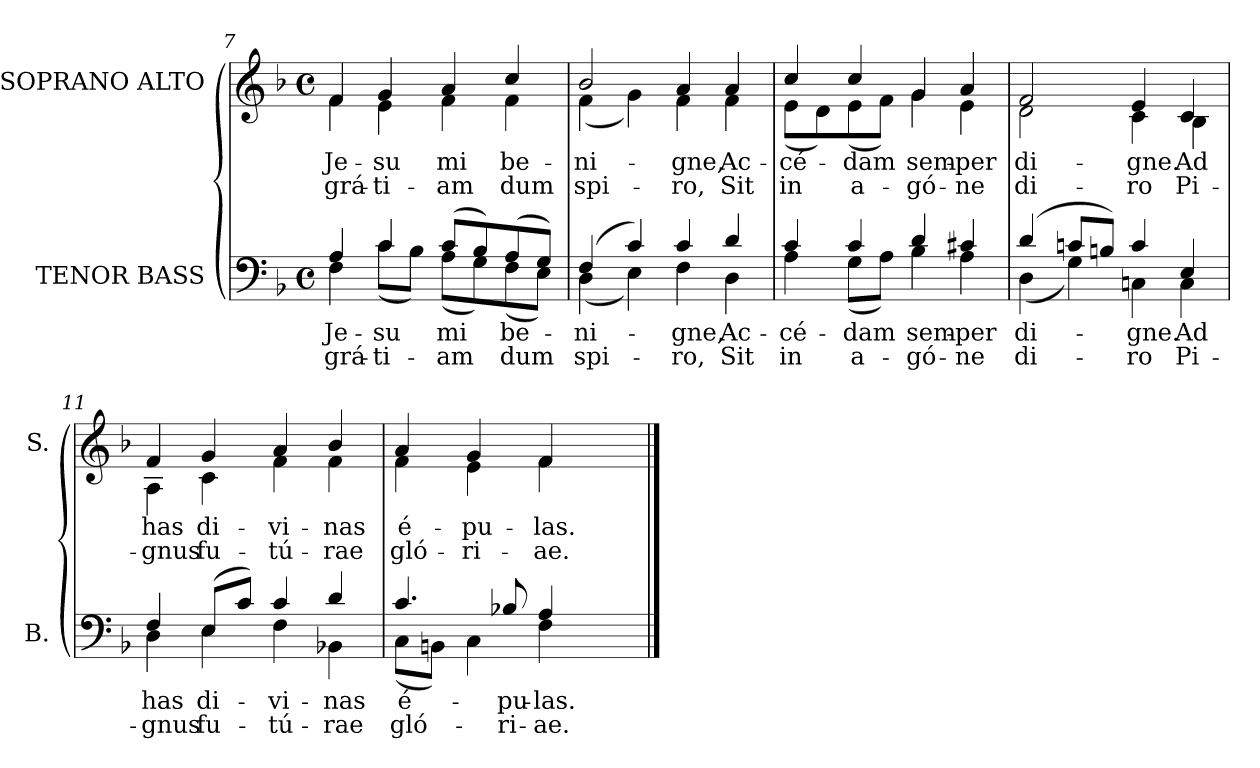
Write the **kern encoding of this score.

**kern	**text	**text	**kern	**text	**text
*part2	*part2	*part2	*part1	*part1	*part1
*staff2	*staff2	*staff2	*staff1	*staff1	*staff1
*I"TENOR BASS	*	*	*I"SOPRANO ALTO	*	*
*I'B.	*	*	*I'S.	*	*
*clefF4	*	*	*clefG2	*	*
*k[b-]	*	*	*k[b-]	*	*
*F:	*	*	*F:	*	*
*M4/4	*	*	*M4/4	*	*
*met(c)	*	*	*met(c)	*	*
=7	=7	=7	=7	=7	=7
!	!LO:LY:b:color=#000000	!LO:LY:b:color=#000000	!	!	!
*^	*	*	*	*	*
!	!	!	!	!	!LO:LY:b:color=#000000	!LO:LY:b:color=#000000
*	*	*	*	*^	*	*
4Ai/	4Fi\	Je-	grá-	4fi/	4fi\	Je-	grá-
!	!	!LO:LY:b:color=#000000	!LO:LY:b:color=#000000	!	!	!	!
!	!	!	!	!	!	!LO:LY:b:color=#000000	!LO:LY:b:color=#000000
4ci/	(8ci\L	-su	-ti-	4gi/	4ei\	-su	-ti-
.	8B-i\J)	.	.	.	.	.	.
!	!	!LO:LY:b:color=#000000	!LO:LY:b:color=#000000	!	!	!	!
!	!	!	!	!	!	!LO:LY:b:color=#000000	!LO:LY:b:color=#000000
(8ci/L	(8Ai\L	mi	-am	4ai/	4fi\	mi	-am
8B-i/)	8Gi\)	.	.	.	.	.	.
!	!	!LO:LY:b:color=#000000	!LO:LY:b:color=#000000	!	!	!	!
!	!	!	!	!	!	!LO:LY:b:color=#000000	!LO:LY:b:color=#000000
(8Ai/	(8Fi\	be-	dum	4cci/	4fi\	be-	dum
8Gi/J)	8Ei\J)	.	.	.	.	.	.
=8	=8	=8	=8	=8	=8	=8	=8
!	!	!LO:LY:b:color=#000000	!LO:LY:b:color=#000000	!	!	!	!
!	!	!	!	!	!	!LO:LY:b:color=#000000	!LO:LY:b:color=#000000
(4Fi/	(4Di\	-ni-	spi-	2b-i/	(4fi\	-ni-	spi-
4ci/)	4Ei\)	.	.	.	4gi\)	.	.
!	!	!LO:LY:b:color=#000000	!LO:LY:b:color=#000000	!	!	!	!
!	!	!	!	!	!	!LO:LY:b:color=#000000	!LO:LY:b:color=#000000
4ci/	4Fi\	-gne,	-ro,	4ai/	4fi\	-gne,	-ro,
!	!	!LO:LY:b:color=#000000	!LO:LY:b:color=#000000	!	!	!	!
!	!	!	!	!	!	!LO:LY:b:color=#000000	!LO:LY:b:color=#000000
4di/	4Di\	Ac-	Sit	4ai/	4fi\	Ac-	Sit
!!LO:LB:g=z	!!
=9	=9	=9	=9	=9	=9	=9	=9
!	!	!LO:LY:b:color=#000000	!LO:LY:b:color=#000000	!	!	!	!
!	!	!	!	!	!	!LO:LY:b:color=#000000	!LO:LY:b:color=#000000
4ci/	4Ai\	-cé-	in	4cci/	(8ei\L	-cé-	in
.	.	.	.	.	8di\)	.	.
!	!	!LO:LY:b:color=#000000	!LO:LY:b:color=#000000	!	!	!	!
!	!	!	!	!	!	!LO:LY:b:color=#000000	!LO:LY:b:color=#000000
4ci/	(8Gi\L	-dam	a-	4cci/	(8ei\	-dam	a-
.	8Ai\J)	.	.	.	8fi\J)	.	.
!	!	!LO:LY:b:color=#000000	!LO:LY:b:color=#000000	!	!	!	!
!	!	!	!	!	!	!LO:LY:b:color=#000000	!LO:LY:b:color=#000000
4di/	4B-i\	sem-	-gó-	4gi/	4gi\	sem-	-gó-
!	!	!LO:LY:b:color=#000000	!LO:LY:b:color=#000000	!	!	!	!
!	!	!	!	!	!	!LO:LY:b:color=#000000	!LO:LY:b:color=#000000
4c#Xi/	4Ai\	-per	-ne	4ai/	4ei\	-per	-ne
=10	=10	=10	=10	=10	=10	=10	=10
!	!	!LO:LY:b:color=#000000	!LO:LY:b:color=#000000	!	!	!	!
!	!	!	!	!	!	!LO:LY:b:color=#000000	!LO:LY:b:color=#000000
(4di/	(4Di\	di-	di-	2fi/	2di\	di-	di-
8cni/L	4Gi\)	.	.	.	.	.	.
8Bni/J)	.	.	.	.	.	.	.
!	!	!LO:LY:b:color=#000000	!LO:LY:b:color=#000000	!	!	!	!
!	!	!	!	!	!	!LO:LY:b:color=#000000	!LO:LY:b:color=#000000
4ci/	4Cni\	-gne.	-ro	4ei/	4ci\	-gne.	-ro
!	!	!LO:LY:b:color=#000000	!LO:LY:b:color=#000000	!	!	!	!
!	!	!	!	!	!	!LO:LY:b:color=#000000	!LO:LY:b:color=#000000
4Ei/	4Ci\	Ad	Pi-	4ci/	4B-i\	Ad	Pi-
=11	=11	=11	=11	=11	=11	=11	=11
!	!	!LO:LY:b:color=#000000	!LO:LY:b:color=#000000	!	!	!	!
!	!	!	!	!	!	!LO:LY:b:color=#000000	!LO:LY:b:color=#000000
4Fi/	4Di\	has	-gnus	4fi/	4Ai\	has	-gnus
!	!	!LO:LY:b:color=#000000	!LO:LY:b:color=#000000	!	!	!	!
!	!	!	!	!	!	!LO:LY:b:color=#000000	!LO:LY:b:color=#000000
(8Ei/L	4Ei\	di-	fu-	4gi/	4ci\	di-	fu-
8ci/J)	.	.	.	.	.	.	.
!	!	!LO:LY:b:color=#000000	!LO:LY:b:color=#000000	!	!	!	!
!	!	!	!	!	!	!LO:LY:b:color=#000000	!LO:LY:b:color=#000000
4ci/	4Fi\	-vi-	-tú-	4ai/	4fi\	-vi-	-tú-
!	!	!LO:LY:b:color=#000000	!LO:LY:b:color=#000000	!	!	!	!
!	!	!	!	!	!	!LO:LY:b:color=#000000	!LO:LY:b:color=#000000
4di/	4BB-Xi\	-nas	-rae	4b-i/	4fi\	-nas	-rae
=12	=12	=12	=12	=12	=12	=12	=12
!	!	!LO:LY:b:color=#000000	!LO:LY:b:color=#000000	!	!	!	!
!	!	!	!	!	!	!LO:LY:b:color=#000000	!LO:LY:b:color=#000000
4.ci/	(8Ci\L	é-	gló-	4ai/	4fi\	é-	gló-
.	8BBni\J)	.	.	.	.	.	.
!	!	!	!	!	!	!LO:LY:b:color=#000000	!LO:LY:b:color=#000000
.	4Ci\	.	.	4gi/	4ei\	-pu-	-ri-
!	!	!LO:LY:b:color=#000000	!LO:LY:b:color=#000000	!	!	!	!
8B-Xi/	.	-pu-	-ri-	.	.	.	.
!	!	!LO:LY:b:color=#000000	!LO:LY:b:color=#000000	!	!	!	!
!	!	!	!	!	!	!LO:LY:b:color=#000000	!LO:LY:b:color=#000000
4Ai/	4Fi\	-las.	-ae.	4fi/	4fi\	-las.	-ae.
4ryy	4ryy	.	.	4ryy	4ryy	.	.
*v	*v	*	*	*	*	*	*
*	*	*	*v	*v	*	*
==	==	==	==	==	==
*-	*-	*-	*-	*-	*-
